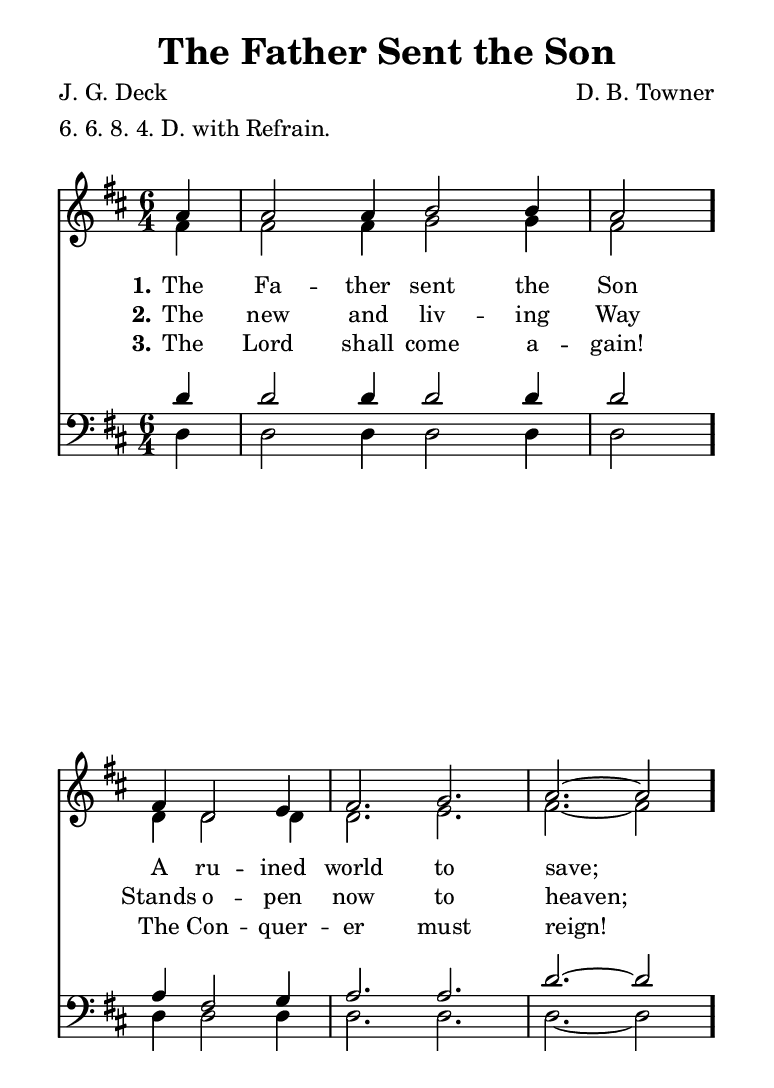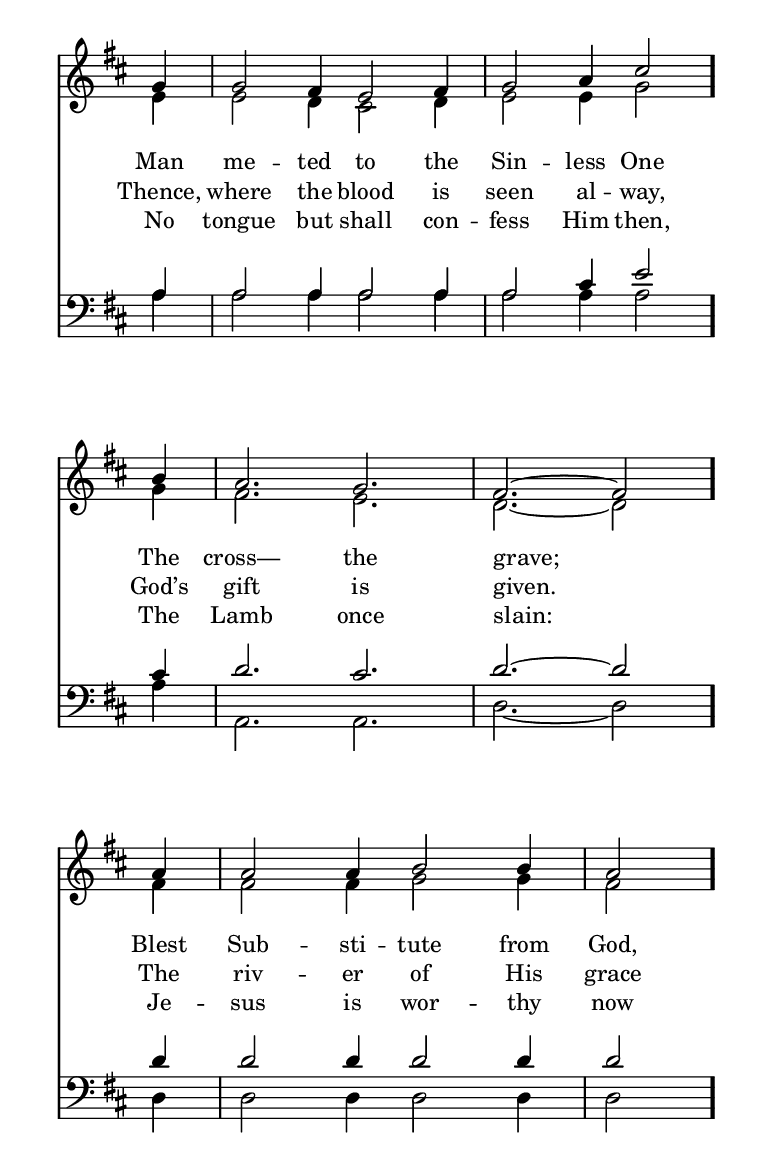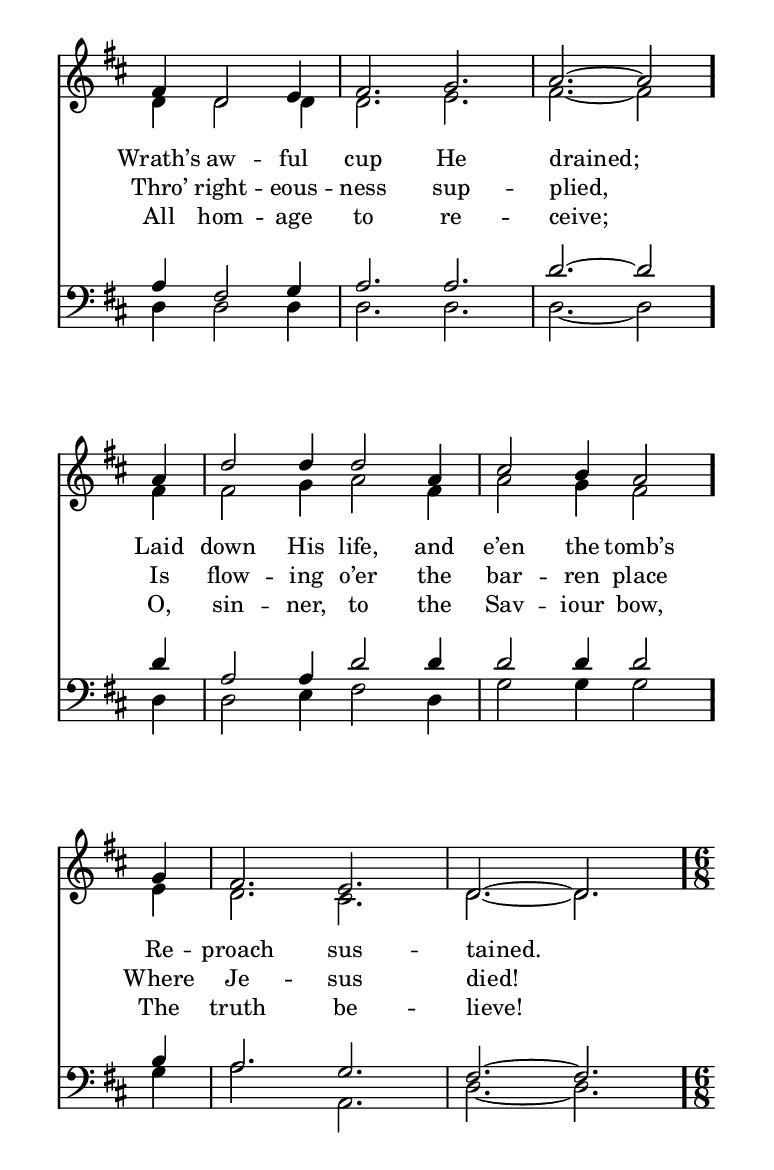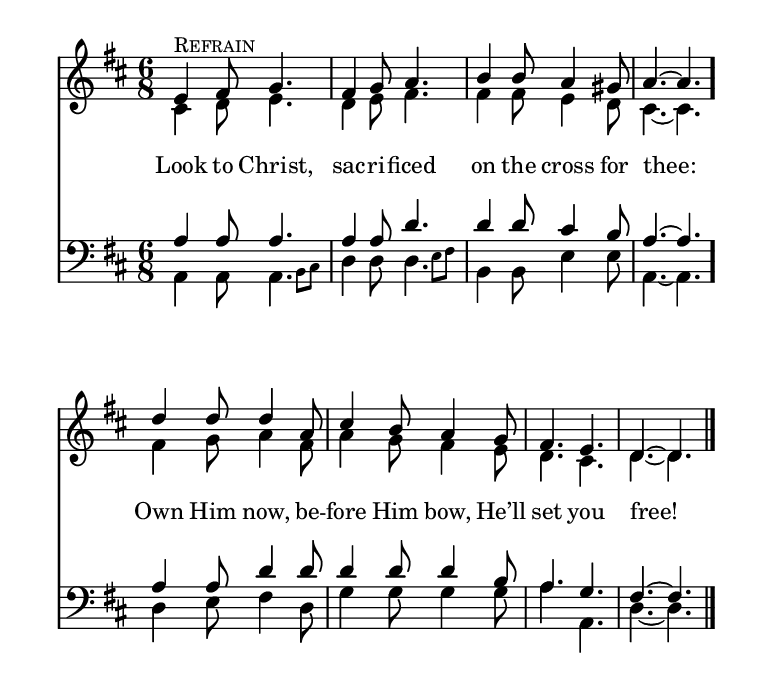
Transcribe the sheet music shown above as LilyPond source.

\include "common/global.ily"
\paper {
  \include "common/paper.ily"
  ragged-last-bottom = ##t
  page-count = #(cond (is-eogsized 2) (#t #f))
}

\header{
  hymnnumber = "120"
  title = "The Father Sent the Son"
  tunename = "Anywhere With Jesus"
  meter = "6. 6. 8. 4. D. with Refrain."
  poet = "J. G. Deck"
  composer = "D. B. Towner"
  %copyright = ""
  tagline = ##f
}

% for fermata in MIDI
ta = { \tempo 2=80 }
tb = { \tempo 2=40 }

patternAA = { c4 c2 }

patternBA = { c4 c2 c4 | c2. c2. | c2. ~ c2  }
patternBB = {       c4 | c2. c2. | c2. ~ c2  }
patternBC = {       c4 | c2. c2. | c2. ~ c2. }

patternCA = { c4 c8 c4. | c4 c8 c4. | c4 c8 c4 c8 | c4. ~ c4. }
patternCB = \patternCA % grace notes

patternDA = { c4 c8 c4 c8 | c4 c8 c4 c8 | c4. c4. | c4. ~ c4. }

global = {
  \include "common/overrides.ily"
  \override Staff.TimeSignature.style = #'()
  \time 6/4
  \override Score.MetronomeMark.transparent = ##t % hide all fermata changes too
  \ta
  \key d \major
  \partial 4
  \autoBeamOff
}

notesSoprano = {
\global
\relative c'' {

  \time 6/4

  \changePitch \patternAA { a | a a b b | a }
  \changePitch \patternBA { fis d e | fis g | a a } \break
  \changePitch \patternAA { g | g fis e fis | g a cis }
  \changePitch \patternBB { b | a g | fis fis } \break

  \changePitch \patternAA { a | a a b b | a }
  \changePitch \patternBA { fis d e | fis g | a a } \break
  \changePitch \patternAA { a | d d d a | cis b a }
  \changePitch \patternBC { g | fis e | d d } \break

  \pageBreak
  \time 6/8

  << s^\markup { \small \caps "Refrain" }
  \changePitch \patternCA { e fis g | fis g a | b b a gis | a a  } >> \break
  \changePitch \patternDA { d d d a | cis b a g | fis e | d d }

  \bar "|."

}
}

notesAlto = {
\global
\relative e' {

  \changePitch \patternAA { fis | fis fis g g | fis }
  \changePitch \patternBA { d d d | d e | fis fis }
  \changePitch \patternAA { e | e d cis d | e e g }
  \changePitch \patternBB { g | fis e | d d }

  \changePitch \patternAA { fis | fis fis g g | fis }
  \changePitch \patternBA { d d d | d e | fis fis }
  \changePitch \patternAA { fis | fis g a fis | a g fis }
  \changePitch \patternBC { e | d cis | d d }

  \changePitch \patternCA { cis d e | d e fis | fis fis e d | cis cis }
  \changePitch \patternDA { fis g a fis | a g fis e | d cis | d d }

}
}

notesTenor = {
\global
\relative a {

  \changePitch \patternAA { d | d d d d | d }
  \changePitch \patternBA { a fis g | a a | d d }
  \changePitch \patternAA { a | a a a a | a cis e }
  \changePitch \patternBB { cis | d cis | d d }

  \changePitch \patternAA { d | d d d d | d }
  \changePitch \patternBA { a fis g | a a | d d  }
  \changePitch \patternAA { d | a a d d | d d d }
  \changePitch \patternBC { b | a g | fis fis }

  \changePitch \patternCB { a a a | a a d | d d cis b | a a  }
  \changePitch \patternDA { a a d d | d d d b | a g | fis fis }

}
}

notesBass = {
\global
\relative f {

  \changePitch \patternAA { d | d d d d | d }
  \changePitch \patternBA { d d d | d d | d d }
  \changePitch \patternAA { a' | a a a a | a a a }
  \changePitch \patternBB { a | a, a | d d }

  \changePitch \patternAA { d | d d d d | d }
  \changePitch \patternBA { d d d | d d | d d }
  \changePitch \patternAA { d | d e fis d | g g g }
  \changePitch \patternBC { g | a a, | d d }

  %\changePitch \patternCB { a a a \grace { b8[ cis8] } | d d d \grace { e8[ fis8] } | b b e e | a, a }
  a4 a8 \afterGrace a4. { b8[ cis8] } | d4 d8 \afterGrace d4. { e8[ fis8] } | b,4 b8 e4 e8 | a,4. ~ a4.
  \changePitch \patternDA { d e fis d | g g g g | a a, | d d }

}
}

Refrain = \lyricmode {

Look to Christ, sac -- ri -- ficed on the cross for thee: \bar "."
Own Him now, be -- fore Him bow, He’ll set you free! \bar "."

}

wordsA = \lyricmode {
\set stanza = "1."

The Fa -- ther sent the Son \bar "."
A ru -- ined world to save; \bar "."
Man me -- ted to the Sin -- less One \bar "."
The cross— the grave; \bar "."
Blest Sub -- sti -- tute from God, \bar "."
Wrath’s aw -- ful cup He drained; \bar "."
Laid down His life, and e’en the tomb’s \bar "."
Re -- proach sus -- tained. \bar "."

}

wordsB = \lyricmode {
\set stanza = "2."

The new and liv -- ing Way
Stands o -- pen now to heaven;
Thence, where the blood is seen al -- way,
God’s gift is given.
The riv -- er of His grace
Thro’ right -- eous -- ness sup -- plied,
Is flow -- ing o’er the bar -- ren place
Where Je -- sus died!

\Refrain

}

wordsC = \lyricmode {
\set stanza = "3."

The Lord shall come a -- gain!
The Con -- quer -- er must reign! % "Conquerer" (not "Conqueror") is the spelling in the original
No tongue but shall con -- fess Him then,
The Lamb once slain:
Je -- sus is wor -- thy now
All hom -- age to re -- ceive;
O, sin -- ner, to the Sav -- iour bow,
The truth be -- lieve!

}

\score {
  \context ChoirStaff <<
    \context Staff = upper <<
      \set ChoirStaff.systemStartDelimiter = #'SystemStartBar
      \context Voice  = sopranos { \voiceOne << \notesSoprano >> }
      \context Voice  = altos { \voiceTwo << \notesAlto >> }
      \context Lyrics = one   \lyricsto sopranos \wordsA
      \context Lyrics = two   \lyricsto sopranos \wordsB
      \context Lyrics = three \lyricsto sopranos \wordsC
    >>
    \context Staff = men <<
      \clef bass
      \context Voice  = tenors { \voiceOne << \notesTenor >> }
      \context Voice  = basses { \voiceTwo << \notesBass >> }
    >>
  >>
  \layout {
    \include "common/layout.ily"
  }
  \midi{
    \include "common/midi.ily"
  }
}

\version "2.18.0"  % necessary for upgrading to future LilyPond versions.

% vi:set et ts=2 sw=2 ai nocindent syntax=lilypond:
